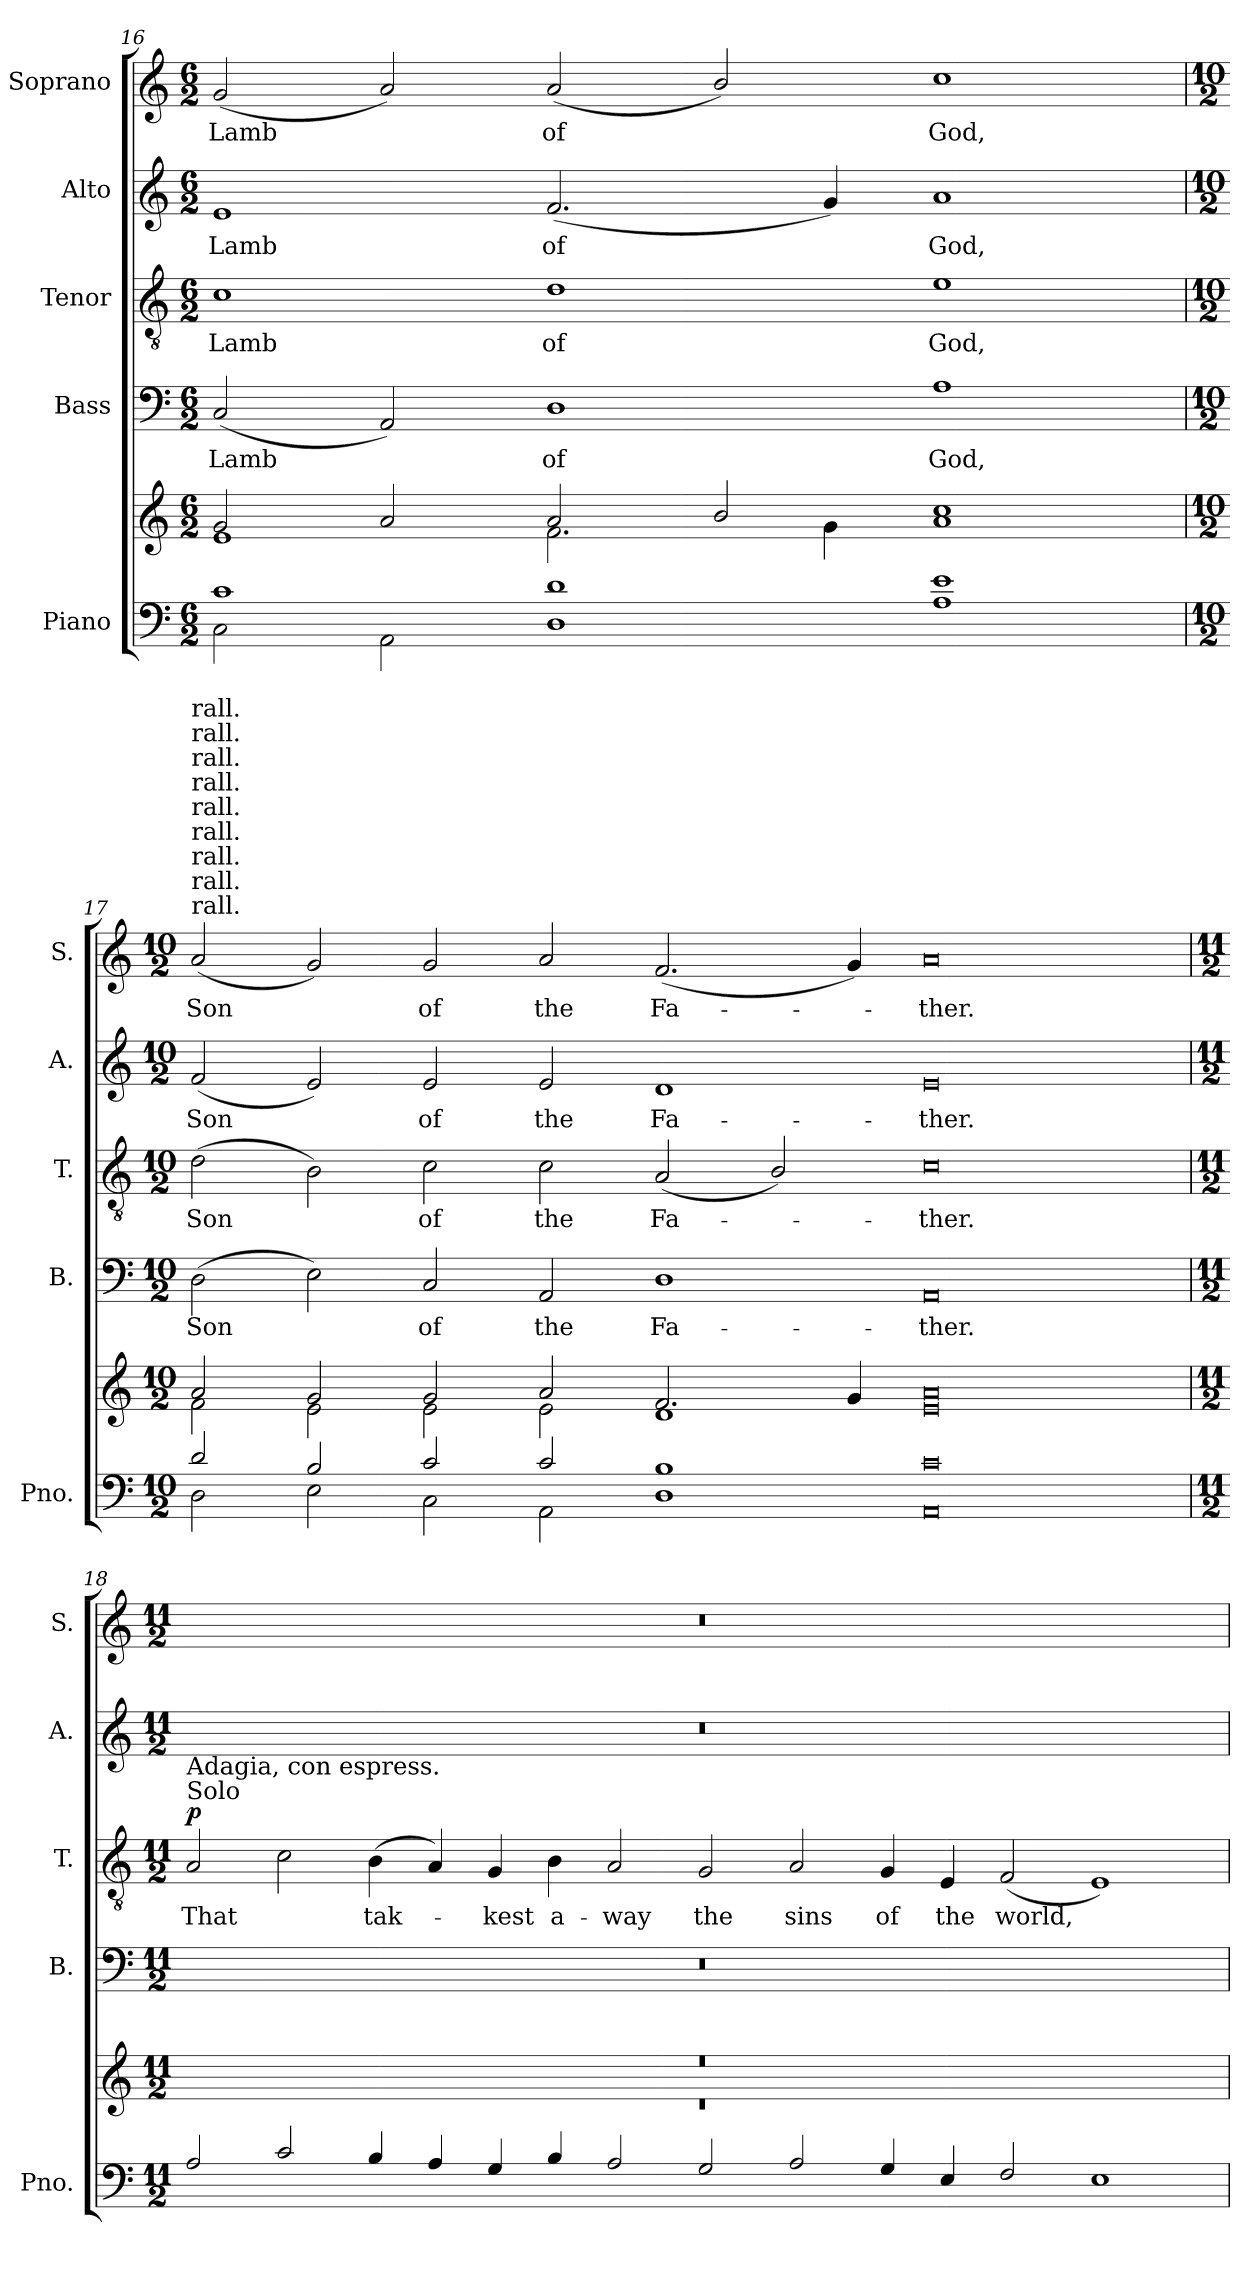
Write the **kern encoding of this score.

**kern	**kern	**kern	**text	**kern	**text	**dynam	**kern	**text	**kern	**text
*part5	*part5	*part4	*part4	*part3	*part3	*part3	*part2	*part2	*part1	*part1
*staff6	*staff5	*staff4	*staff4	*staff3	*staff3	*staff3	*staff2	*staff2	*staff1	*staff1
*I"Piano	*	*I"Bass	*	*I"Tenor	*	*	*I"Alto	*	*I"Soprano	*
*I'Pno.	*	*I'B.	*	*I'T.	*	*	*I'A.	*	*I'S.	*
*clefF4	*clefG2	*clefF4	*	*clefGv2	*	*	*clefG2	*	*clefG2	*
*k[]	*k[]	*k[]	*	*k[]	*	*	*k[]	*	*k[]	*
*C:	*C:	*C:	*	*C:	*	*	*C:	*	*C:	*
*M6/2	*M6/2	*M6/2	*	*M6/2	*	*	*M6/2	*	*M6/2	*
=16	=16	=16	=16	=16	=16	=16	=16	=16	=16	=16
*^	*^	*	*	*	*	*	*	*	*	*
1c	2C\	2g/	1e	(2C/	Lamb	1c	Lamb	.	1e	Lamb	(2g/	Lamb
.	2AA\	2a/	.	2AA/)	.	.	.	.	.	.	2a/)	.
1d	1D	2a/	2.f\	1D	of	1d	of	.	(2.f/	of	(2a/	of
.	.	2b/	.	.	.	.	.	.	.	.	2b/)	.
.	.	.	4g\	.	.	.	.	.	4g/)	.	.	.
1e	1A	1cc	1a	1A	God,	1e	God,	.	1a	God,	1cc	God,
!!LO:PB:g=z
=17	=17	=17	=17	=17	=17	=17	=17	=17	=17	=17	=17	=17
*M10/2	*	*M10/2	*	*M10/2	*	*M10/2	*	*	*M10/2	*	*M10/2	*
!	!	!	!	!	!	!	!	!	!	!	!LO:TX:a:t=rall.	!
!	!	!	!	!	!	!	!	!	!	!	!LO:TX:a:t=rall.	!
!	!	!	!	!	!	!	!	!	!	!	!LO:TX:a:t=rall.	!
!	!	!	!	!	!	!	!	!	!	!	!LO:TX:a:t=rall.	!
!	!	!	!	!	!	!	!	!	!	!	!LO:TX:a:t=rall.	!
!	!	!	!	!	!	!	!	!	!	!	!LO:TX:a:t=rall.	!
!	!	!	!	!	!	!	!	!	!	!	!LO:TX:a:t=rall.	!
!	!	!	!	!	!	!	!	!	!	!	!LO:TX:a:t=rall.	!
!	!	!	!	!	!	!	!	!	!	!	!LO:TX:a:t=rall.	!
2d/	2D\	2a/	2f\	(2D\	Son	(2d\	Son	.	(2f/	Son	(2a/	Son
2B/	2E\	2g/	2e\	2E\)	.	2B\)	.	.	2e/)	.	2g/)	.
2c/	2C\	2g/	2e\	2C/	of	2c\	of	.	2e/	of	2g/	of
2c/	2AA\	2a/	2e\	2AA/	the	2c\	the	.	2e/	the	2a/	the
1B	1D	2.f/	1d	1D	Fa-	(2A/	Fa-	.	1d	Fa-	(2.f/	Fa-
.	.	.	.	.	.	2B/)	.	.	.	.	.	.
.	.	4g/	.	.	.	.	.	.	.	.	4g/)	.
0c	0AA	0a	0e	0AA	ther.	0c	ther.	.	0e	ther.	0a	ther.
=18	=18	=18	=18	=18	=18	=18	=18	=18	=18	=18	=18	=18
*M11/2	*	*M11/2	*	*M11/2	*	*M11/2	*	*	*M11/2	*	*M11/2	*
!	!	!	!	!	!	!LO:TX:a:t=Solo	!	!	!	!	!	!
!	!	!	!	!	!	!LO:TX:a:t=Adagia, con espress.	!	!	!	!	!	!
!	!	!	!	!	!	!	!	!LO:DY:a	!	!	!	!
2A/	00ryy	2%11r	2%11r	2%11r	.	2A/	That	p	2%11r	.	2%11r	.
2c/	.	.	.	.	.	2c\	.	.	.	.	.	.
4B/	.	.	.	.	.	(4B\	tak-	.	.	.	.	.
4A/	.	.	.	.	.	4A/)	.	.	.	.	.	.
4G/	.	.	.	.	.	4G/	kest	.	.	.	.	.
4B/	.	.	.	.	.	4B\	a-	.	.	.	.	.
2A/	.	.	.	.	.	2A/	way	.	.	.	.	.
2G/	.	.	.	.	.	2G/	the	.	.	.	.	.
2A/	.	.	.	.	.	2A/	sins	.	.	.	.	.
4G/	.	.	.	.	.	4G/	of	.	.	.	.	.
4E/	.	.	.	.	.	4E/	the	.	.	.	.	.
2F/	1.ryy	.	.	.	.	(2F/	world,	.	.	.	.	.
1E	.	.	.	.	.	1E)	.	.	.	.	.	.
*v	*v	*	*	*	*	*	*	*	*	*	*	*
*	*v	*v	*	*	*	*	*	*	*	*	*
=	=	=	=	=	=	=	=	=	=	=
*-	*-	*-	*-	*-	*-	*-	*-	*-	*-	*-
